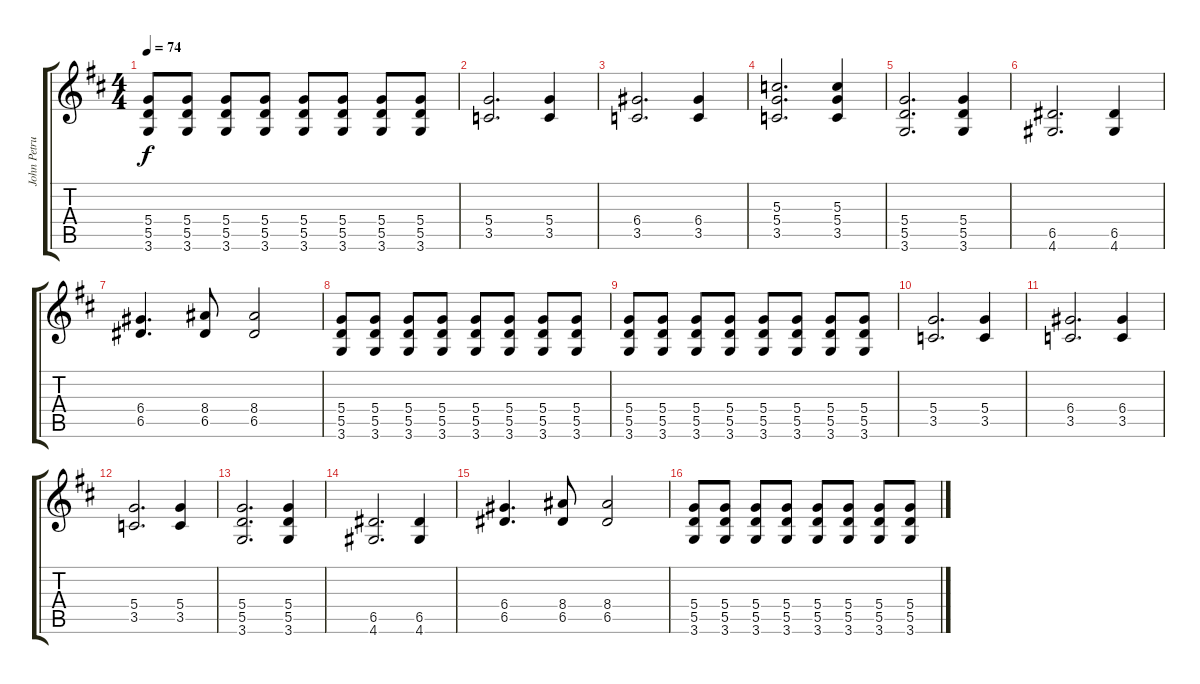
\track ("John Petrucci" "John Petru") {instrument overdrivenguitar}
\staff {score tabs}
\tuning (E4 B3 G3 D3 A2 E2) {hide}
\ts (4 4)
\tempo 74
\clef g2
\ks bminor
(5.4 5.5 3.6).8{dy f} (5.4 5.5 3.6).8 (5.4 5.5 3.6).8 (5.4 5.5 3.6).8 (5.4 5.5 3.6).8 (5.4 5.5 3.6).8 (5.4 5.5 3.6).8 (5.4 5.5 3.6).8 |
(5.4 3.5).2{d} (5.4 3.5).4 |
(6.4 3.5).2{d} (6.4 3.5).4 |
(5.3 5.4 3.5).2{d} (5.3 5.4 3.5).4 |
(5.4 5.5 3.6).2{d} (5.4 5.5 3.6).4 |
(6.5 4.6).2{d} (6.5 4.6).4 |
(6.4 6.5).4{d} (8.4 6.5).8 (8.4 6.5).2 |
(5.4 5.5 3.6).8 (5.4 5.5 3.6).8 (5.4 5.5 3.6).8 (5.4 5.5 3.6).8 (5.4 5.5 3.6).8 (5.4 5.5 3.6).8 (5.4 5.5 3.6).8 (5.4 5.5 3.6).8 |
(5.4 5.5 3.6).8 (5.4 5.5 3.6).8 (5.4 5.5 3.6).8 (5.4 5.5 3.6).8 (5.4 5.5 3.6).8 (5.4 5.5 3.6).8 (5.4 5.5 3.6).8 (5.4 5.5 3.6).8 |
(5.4 3.5).2{d} (5.4 3.5).4 |
(6.4 3.5).2{d} (6.4 3.5).4 |
(5.4 3.5).2{d} (5.4 3.5).4 |
(5.4 5.5 3.6).2{d} (5.4 5.5 3.6).4 |
(6.5 4.6).2{d} (6.5 4.6).4 |
(6.4 6.5).4{d} (8.4 6.5).8 (8.4 6.5).2 |
(5.4 5.5 3.6).8 (5.4 5.5 3.6).8 (5.4 5.5 3.6).8 (5.4 5.5 3.6).8 (5.4 5.5 3.6).8 (5.4 5.5 3.6).8 (5.4 5.5 3.6).8 (5.4 5.5 3.6).8
